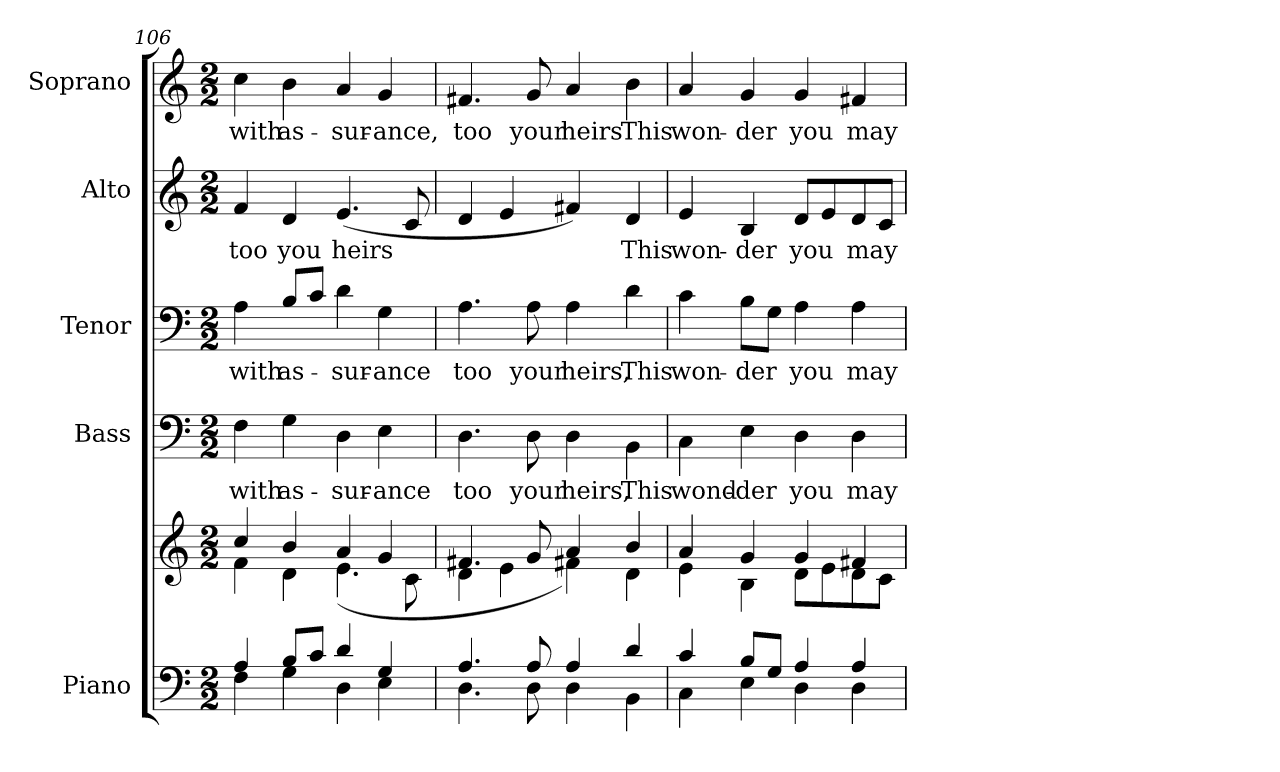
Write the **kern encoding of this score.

**kern	**kern	**kern	**text	**kern	**text	**kern	**text	**kern	**text
*part5	*part5	*part4	*part4	*part3	*part3	*part2	*part2	*part1	*part1
*staff6	*staff5	*staff4	*staff4	*staff3	*staff3	*staff2	*staff2	*staff1	*staff1
*I"Piano	*	*I"Bass	*	*I"Tenor	*	*I"Alto	*	*I"Soprano	*
*I'Pno.	*	*I'B.	*	*I'T.	*	*I'A.	*	*I'S.	*
*clefF4	*clefG2	*clefF4	*	*clefF4	*	*clefG2	*	*clefG2	*
*k[]	*k[]	*k[]	*	*k[]	*	*k[]	*	*k[]	*
*C:	*C:	*C:	*	*C:	*	*C:	*	*C:	*
*M2/2	*M2/2	*M2/2	*	*M2/2	*	*M2/2	*	*M2/2	*
=106	=106	=106	=106	=106	=106	=106	=106	=106	=106
*^	*^	*	*	*	*	*	*	*	*
!	!	!	!	!	!LO:LY:b:color=#000000	!	!	!	!	!	!
!	!	!	!	!	!	!	!LO:LY:b:color=#000000	!	!	!	!
!	!	!	!	!	!	!	!	!	!LO:LY:b:color=#000000	!	!
!	!	!	!	!	!	!	!	!	!	!	!LO:LY:b:color=#000000
4Ai/	4Fi\	4cci/	4fi\	4Fi\	with	4Ai\	with	4fi/	too	4cci\	with
!	!	!	!	!	!LO:LY:b:color=#000000	!	!	!	!	!	!
!	!	!	!	!	!	!	!LO:LY:b:color=#000000	!	!	!	!
!	!	!	!	!	!	!	!	!	!LO:LY:b:color=#000000	!	!
!	!	!	!	!	!	!	!	!	!	!	!LO:LY:b:color=#000000
8Bi/L	4Gi\	4bi/	4di\	4Gi\	as-	8Bi/L	as-	4di/	you	4bi\	as-
8ci/J	.	.	.	.	.	8ci/J	.	.	.	.	.
!	!	!	!	!	!LO:LY:b:color=#000000	!	!	!	!	!	!
!	!	!	!	!	!	!	!LO:LY:b:color=#000000	!	!	!	!
!	!	!	!	!	!	!	!	!	!LO:LY:b:color=#000000	!	!
!	!	!	!	!	!	!	!	!	!	!	!LO:LY:b:color=#000000
4di/	4Di\	4ai/	(4.ei\	4Di\	-sur-	4di\	-sur-	(4.ei/	heirs	4ai/	-sur-
!	!	!	!	!	!LO:LY:b:color=#000000	!	!	!	!	!	!
!	!	!	!	!	!	!	!LO:LY:b:color=#000000	!	!	!	!
!	!	!	!	!	!	!	!	!	!	!	!LO:LY:b:color=#000000
4Gi/	4Ei\	4gi/	.	4Ei\	-ance	4Gi\	-ance	.	.	4gi/	-ance,
.	.	.	8ci\	.	.	.	.	8ci/	.	.	.
!!LO:PB:g=z
=107	=107	=107	=107	=107	=107	=107	=107	=107	=107	=107	=107
!	!	!	!	!	!LO:LY:b:color=#000000	!	!	!	!	!	!
!	!	!	!	!	!	!	!LO:LY:b:color=#000000	!	!	!	!
!	!	!	!	!	!	!	!	!	!	!	!LO:LY:b:color=#000000
4.Ai/	4.Di\	4.f#Xi/	4di\	4.Di\	too	4.Ai\	too	4di/	.	4.f#Xi/	too
.	.	.	4ei\	.	.	.	.	4ei/	.	.	.
!	!	!	!	!	!LO:LY:b:color=#000000	!	!	!	!	!	!
!	!	!	!	!	!	!	!LO:LY:b:color=#000000	!	!	!	!
!	!	!	!	!	!	!	!	!	!	!	!LO:LY:b:color=#000000
8Ai/	8Di\	8gi/	.	8Di\	your	8Ai\	your	.	.	8gi/	your
!	!	!	!	!	!LO:LY:b:color=#000000	!	!	!	!	!	!
!	!	!	!	!	!	!	!LO:LY:b:color=#000000	!	!	!	!
!	!	!	!	!	!	!	!	!	!	!	!LO:LY:b:color=#000000
4Ai/	4Di\	4ai/	4f#Xi\)	4Di\	heirs,	4Ai\	heirs,	4f#Xi/)	.	4ai/	heirs
!	!	!	!	!	!LO:LY:b:color=#000000	!	!	!	!	!	!
!	!	!	!	!	!	!	!LO:LY:b:color=#000000	!	!	!	!
!	!	!	!	!	!	!	!	!	!LO:LY:b:color=#000000	!	!
!	!	!	!	!	!	!	!	!	!	!	!LO:LY:b:color=#000000
4di/	4BBi\	4bi/	4di\	4BBi\	This	4di\	This	4di/	This	4bi\	This
=108	=108	=108	=108	=108	=108	=108	=108	=108	=108	=108	=108
!	!	!	!	!	!LO:LY:b:color=#000000	!	!	!	!	!	!
!	!	!	!	!	!	!	!LO:LY:b:color=#000000	!	!	!	!
!	!	!	!	!	!	!	!	!	!LO:LY:b:color=#000000	!	!
!	!	!	!	!	!	!	!	!	!	!	!LO:LY:b:color=#000000
4ci/	4Ci\	4ai/	4ei\	4Ci\	wond-	4ci\	won-	4ei/	won-	4ai/	won-
!	!	!	!	!	!LO:LY:b:color=#000000	!	!	!	!	!	!
!	!	!	!	!	!	!	!LO:LY:b:color=#000000	!	!	!	!
!	!	!	!	!	!	!	!	!	!LO:LY:b:color=#000000	!	!
!	!	!	!	!	!	!	!	!	!	!	!LO:LY:b:color=#000000
8Bi/L	4Ei\	4gi/	4Bi\	4Ei\	-der	8Bi\L	-der	4Bi/	-der	4gi/	-der
8Gi/J	.	.	.	.	.	8Gi\J	.	.	.	.	.
!	!	!	!	!	!LO:LY:b:color=#000000	!	!	!	!	!	!
!	!	!	!	!	!	!	!LO:LY:b:color=#000000	!	!	!	!
!	!	!	!	!	!	!	!	!	!LO:LY:b:color=#000000	!	!
!	!	!	!	!	!	!	!	!	!	!	!LO:LY:b:color=#000000
4Ai/	4Di\	4gi/	8di\L	4Di\	you	4Ai\	you	8di/L	you	4gi/	you
.	.	.	8ei\	.	.	.	.	8ei/	.	.	.
!	!	!	!	!	!LO:LY:b:color=#000000	!	!	!	!	!	!
!	!	!	!	!	!	!	!LO:LY:b:color=#000000	!	!	!	!
!	!	!	!	!	!	!	!	!	!LO:LY:b:color=#000000	!	!
!	!	!	!	!	!	!	!	!	!	!	!LO:LY:b:color=#000000
4Ai/	4Di\	4f#Xi/	8di\	4Di\	may	4Ai\	may	8di/	may	4f#Xi/	may
.	.	.	8ci\J	.	.	.	.	8ci/J	.	.	.
*v	*v	*	*	*	*	*	*	*	*	*	*
*	*v	*v	*	*	*	*	*	*	*	*
=	=	=	=	=	=	=	=	=	=
*-	*-	*-	*-	*-	*-	*-	*-	*-	*-
